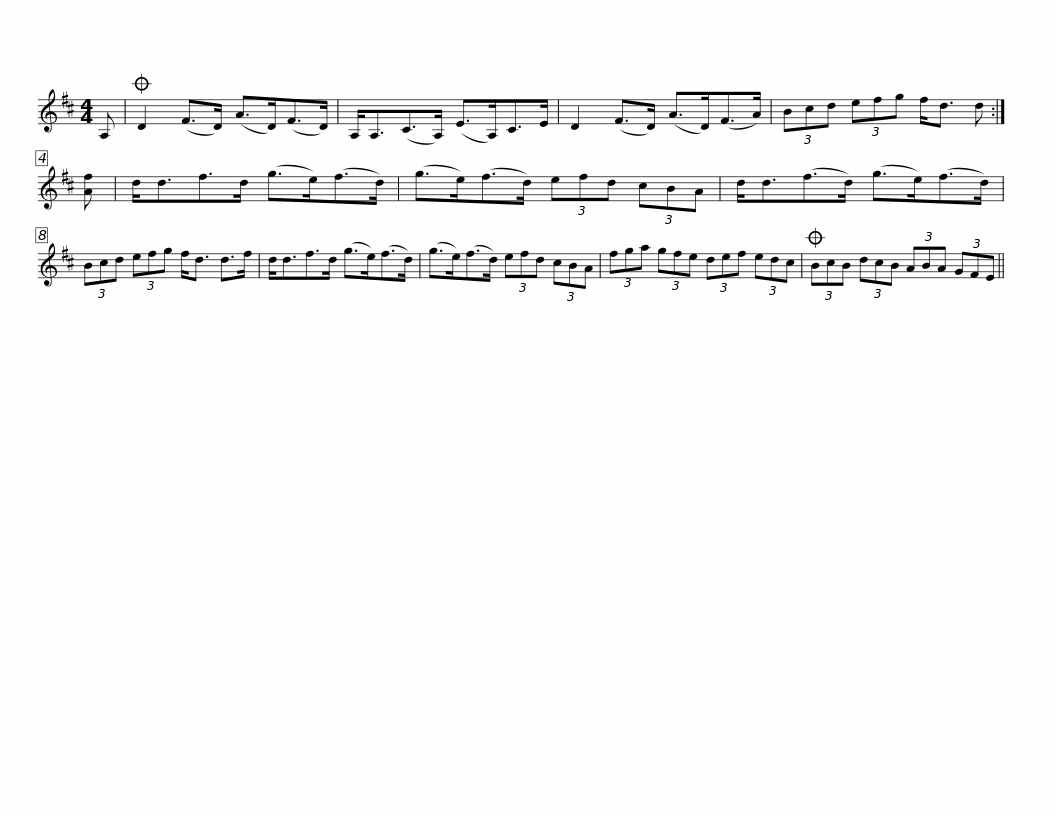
X:1
L:1/8
M:4/4
I:linebreak $
K:D
V:1 treble
V:1
 A, |O D2 (F>D) (A>D)(F>D) | A,<A,(C>A,) (E>A,)C>E | D2 (F>D) (A>D)(F>A) | (3Bcd (3efg f<d d :| %5
 [Af] |$ d<df>d (g>e)(f>d) | (g>e)(f>d) (3efd (3cBA | d<d(f>d) (g>e)(f>d) | (3Bcd (3efg f<d d>f |$ %10
 d<df>d (g>e)(f>d) | (g>e)(f>d) (3efd (3cBA | (3fga (3gfe (3def (3edc |O (3BcB (3dcB (3ABA (3GFE || %14
